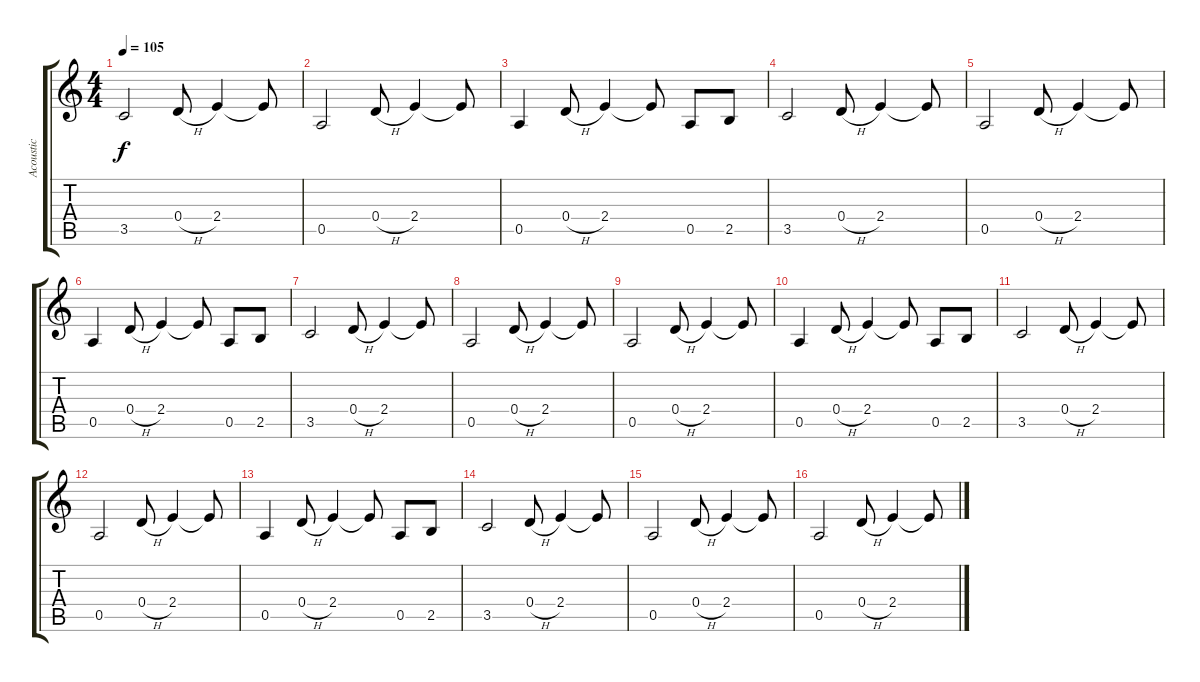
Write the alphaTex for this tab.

\track ("Acoustic" "Acoustic") {instrument acousticguitarsteel}
\staff {score tabs}
\tuning (E4 B3 G3 D3 A2 E2) {hide}
\ts (4 4)
\tempo 105
\clef g2
\ks c
3.5.2{dy f} 0.4{h}.8 2.4.4 2.4{t}.8 |
0.5.2 0.4{h}.8 2.4.4 2.4{t}.8 |
0.5.4 0.4{h}.8 2.4.4 2.4{t}.8 0.5.8 2.5.8 |
3.5.2 0.4{h}.8 2.4.4 2.4{t}.8 |
0.5.2 0.4{h}.8 2.4.4 2.4{t}.8 |
0.5.4 0.4{h}.8 2.4.4 2.4{t}.8 0.5.8 2.5.8 |
3.5.2 0.4{h}.8 2.4.4 2.4{t}.8 |
0.5.2 0.4{h}.8 2.4.4 2.4{t}.8 |
0.5.2 0.4{h}.8 2.4.4 2.4{t}.8 |
0.5.4 0.4{h}.8 2.4.4 2.4{t}.8 0.5.8 2.5.8 |
3.5.2 0.4{h}.8 2.4.4 2.4{t}.8 |
0.5.2 0.4{h}.8 2.4.4 2.4{t}.8 |
0.5.4 0.4{h}.8 2.4.4 2.4{t}.8 0.5.8 2.5.8 |
3.5.2 0.4{h}.8 2.4.4 2.4{t}.8 |
0.5.2 0.4{h}.8 2.4.4 2.4{t}.8 |
0.5.2 0.4{h}.8 2.4.4 2.4{t}.8
